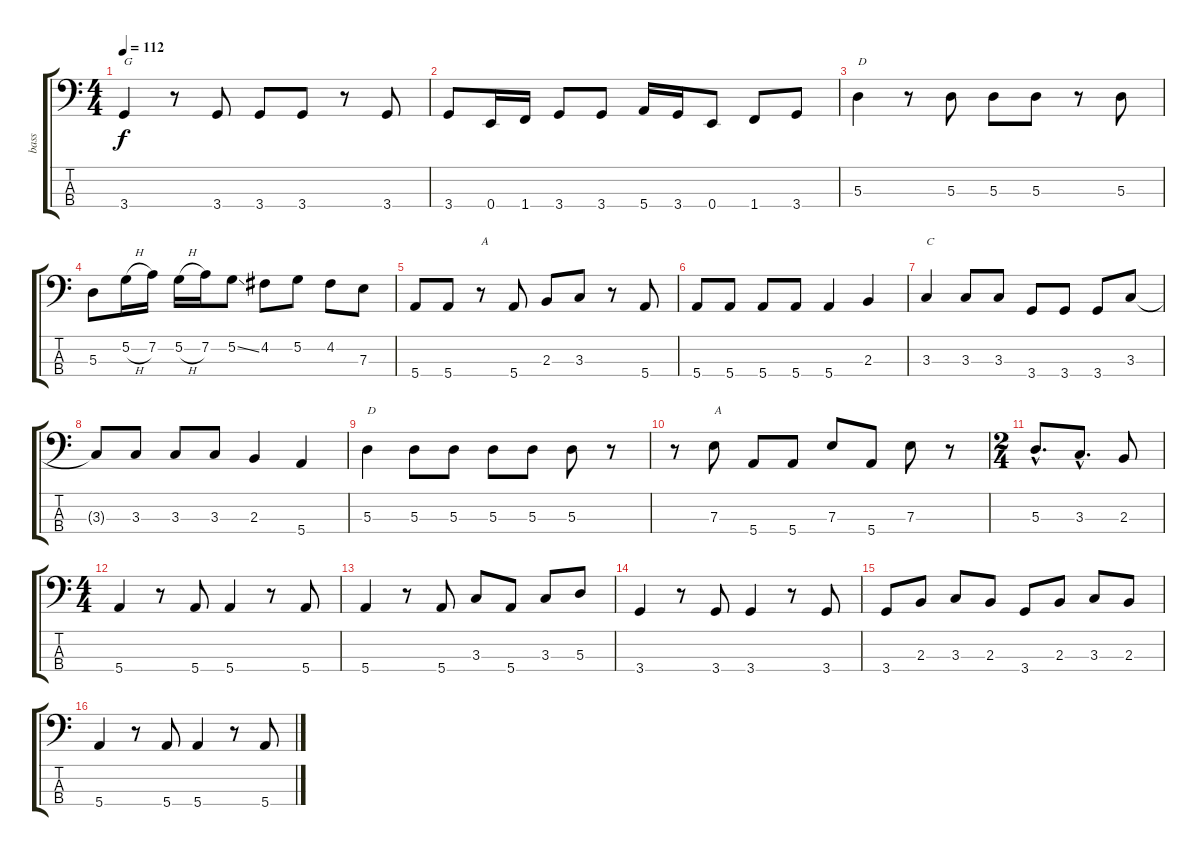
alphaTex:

\track ("bass" "bass") {instrument electricbassfinger}
\staff {score tabs}
\tuning (G2 D2 A1 E1) {hide}
\ts (4 4)
\tempo 112
\clef f4
\ks c
3.4.4{txt "G" dy f} r.8 3.4.8 3.4.8 3.4.8 r.8 3.4.8 |
3.4.8 0.4.16 1.4.16 3.4.8 3.4.8 5.4.16 3.4.16 0.4.8 1.4.8 3.4.8 |
5.3.4{txt "D"} r.8 5.3.8 5.3.8 5.3.8 r.8 5.3.8 |
5.3.8 5.2{h}.16 7.2.16 5.2{h}.16 7.2.16 5.2{ss}.8 4.2.8 5.2.8 4.2.8 7.3.8 |
5.4.8 5.4.8 r.8{txt "A"} 5.4.8 2.3.8 3.3.8 r.8 5.4.8 |
5.4.8 5.4.8 5.4.8 5.4.8 5.4.4 2.3.4 |
3.3.4{txt "C"} 3.3.8 3.3.8 3.4.8 3.4.8 3.4.8 3.3.8 |
3.3{t}.8 3.3.8 3.3.8 3.3.8 2.3.4 5.4.4 |
5.3.4{txt "D"} 5.3.8 5.3.8 5.3.8 5.3.8 5.3.8 r.8 |
r.8 7.3.8{txt "A"} 5.4.8 5.4.8 7.3.8 5.4.8 7.3.8 r.8 |
\ts (2 4)
5.3{hac}.8{d} 3.3{hac}.8{d} 2.3.8 |
\ts (4 4)
5.4.4 r.8 5.4.8 5.4.4 r.8 5.4.8 |
5.4.4 r.8 5.4.8 3.3.8 5.4.8 3.3.8 5.3.8 |
3.4.4 r.8 3.4.8 3.4.4 r.8 3.4.8 |
3.4.8 2.3.8 3.3.8 2.3.8 3.4.8 2.3.8 3.3.8 2.3.8 |
5.4.4 r.8 5.4.8 5.4.4 r.8 5.4.8
